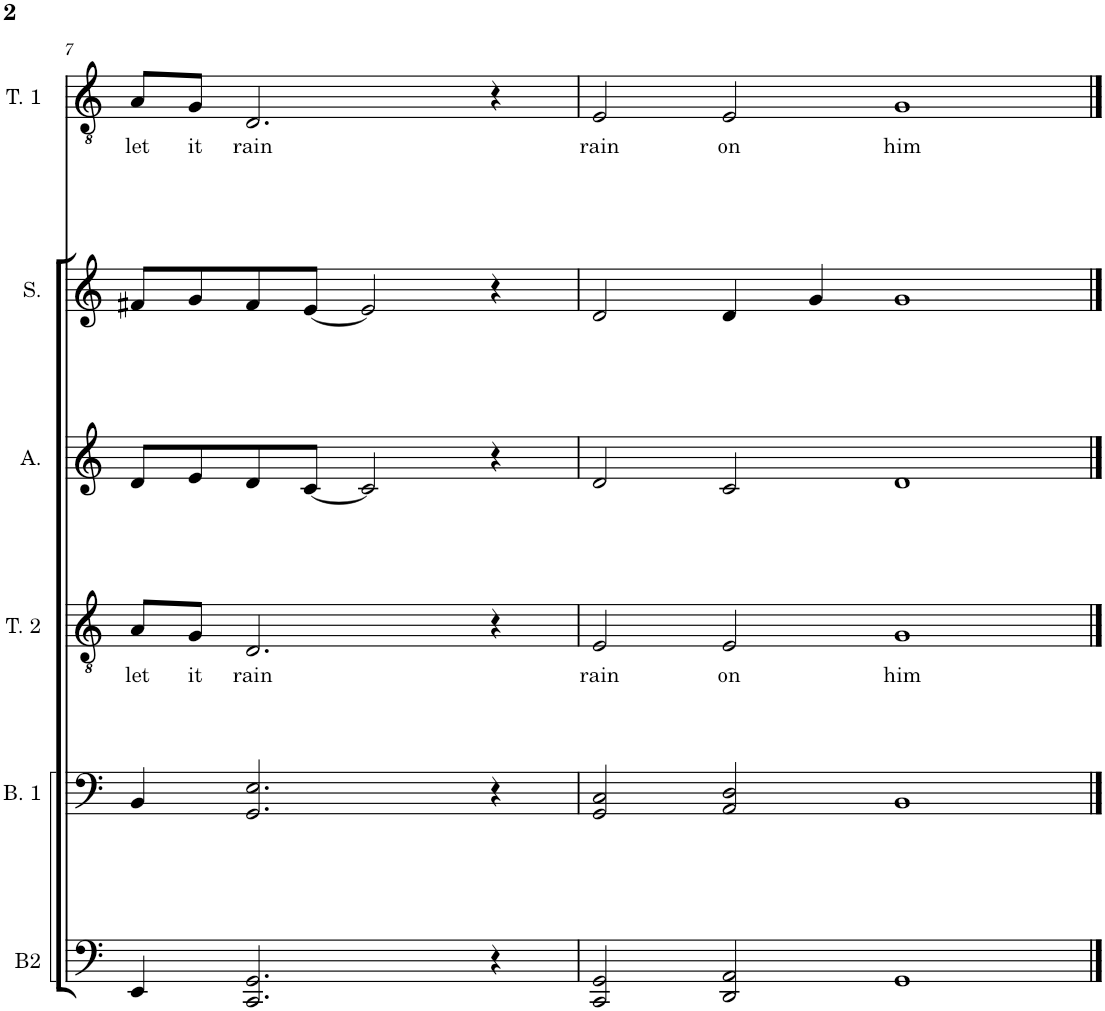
**kern	**kern	**kern	**text	**kern	**kern	**kern	**text
*part6	*part5	*part4	*part4	*part3	*part2	*part1	*part1
*staff6	*staff5	*staff4	*staff4	*staff3	*staff2	*staff1	*staff1
*I"Bass 2	*I"Bass 1	*I"Tenor 2	*	*I"Alto	*I"Soprano	*I"Tenor 1	*
*I'B2	*I'B. 1	*I'T. 2	*	*I'A.	*I'S.	*I'T. 1	*
!!LO:PB:g=z
*clefF4	*clefF4	*clefGv2	*	*clefG2	*clefG2	*clefGv2	*
*k[]	*k[]	*k[]	*	*k[]	*k[]	*k[]	*
*M4/4	*M4/4	*M4/4	*	*M4/4	*M4/4	*M4/4	*
=7	=7	=7	=7	=7	=7	=7	=7
!	!	!	!LO:LY:b	!	!	!	!LO:LY:b
4EE/	4BB/	8A/L	let	8d/L	8f#X/L	8A/L	let
!	!	!	!LO:LY:b	!	!	!	!LO:LY:b
.	.	8G/J	it	8e/	8g/	8G/J	it
!	!	!	!LO:LY:b	!	!	!	!LO:LY:b
2.CC/ 2.GG/	2.GG/ 2.E/	2.D/	rain	8d/	8f#/	2.D/	rain
.	.	.	.	[8c/J	[8e/J	.	.
.	.	.	.	2c/]	2e/]	.	.
4r	4r	4r	.	4r	4r	4r	.
=8	=8	=8	=8	=8	=8	=8	=8
!	!	!	!LO:LY:b	!	!	!	!LO:LY:b
2CC/ 2GG/	2GG/ 2C/	2E/	rain	2d/	2d/	2E/	rain
!	!	!	!LO:LY:b	!	!	!	!LO:LY:b
2DD/ 2AA/	2AA/ 2D/	2E/	on	2c/	4d/	2E/	on
.	.	.	.	.	4g/	.	.
!	!	!	!LO:LY:b	!	!	!	!LO:LY:b
1GG	1BB	1G	him	1d	1g	1G	him
==	==	==	==	==	==	==	==
*-	*-	*-	*-	*-	*-	*-	*-
